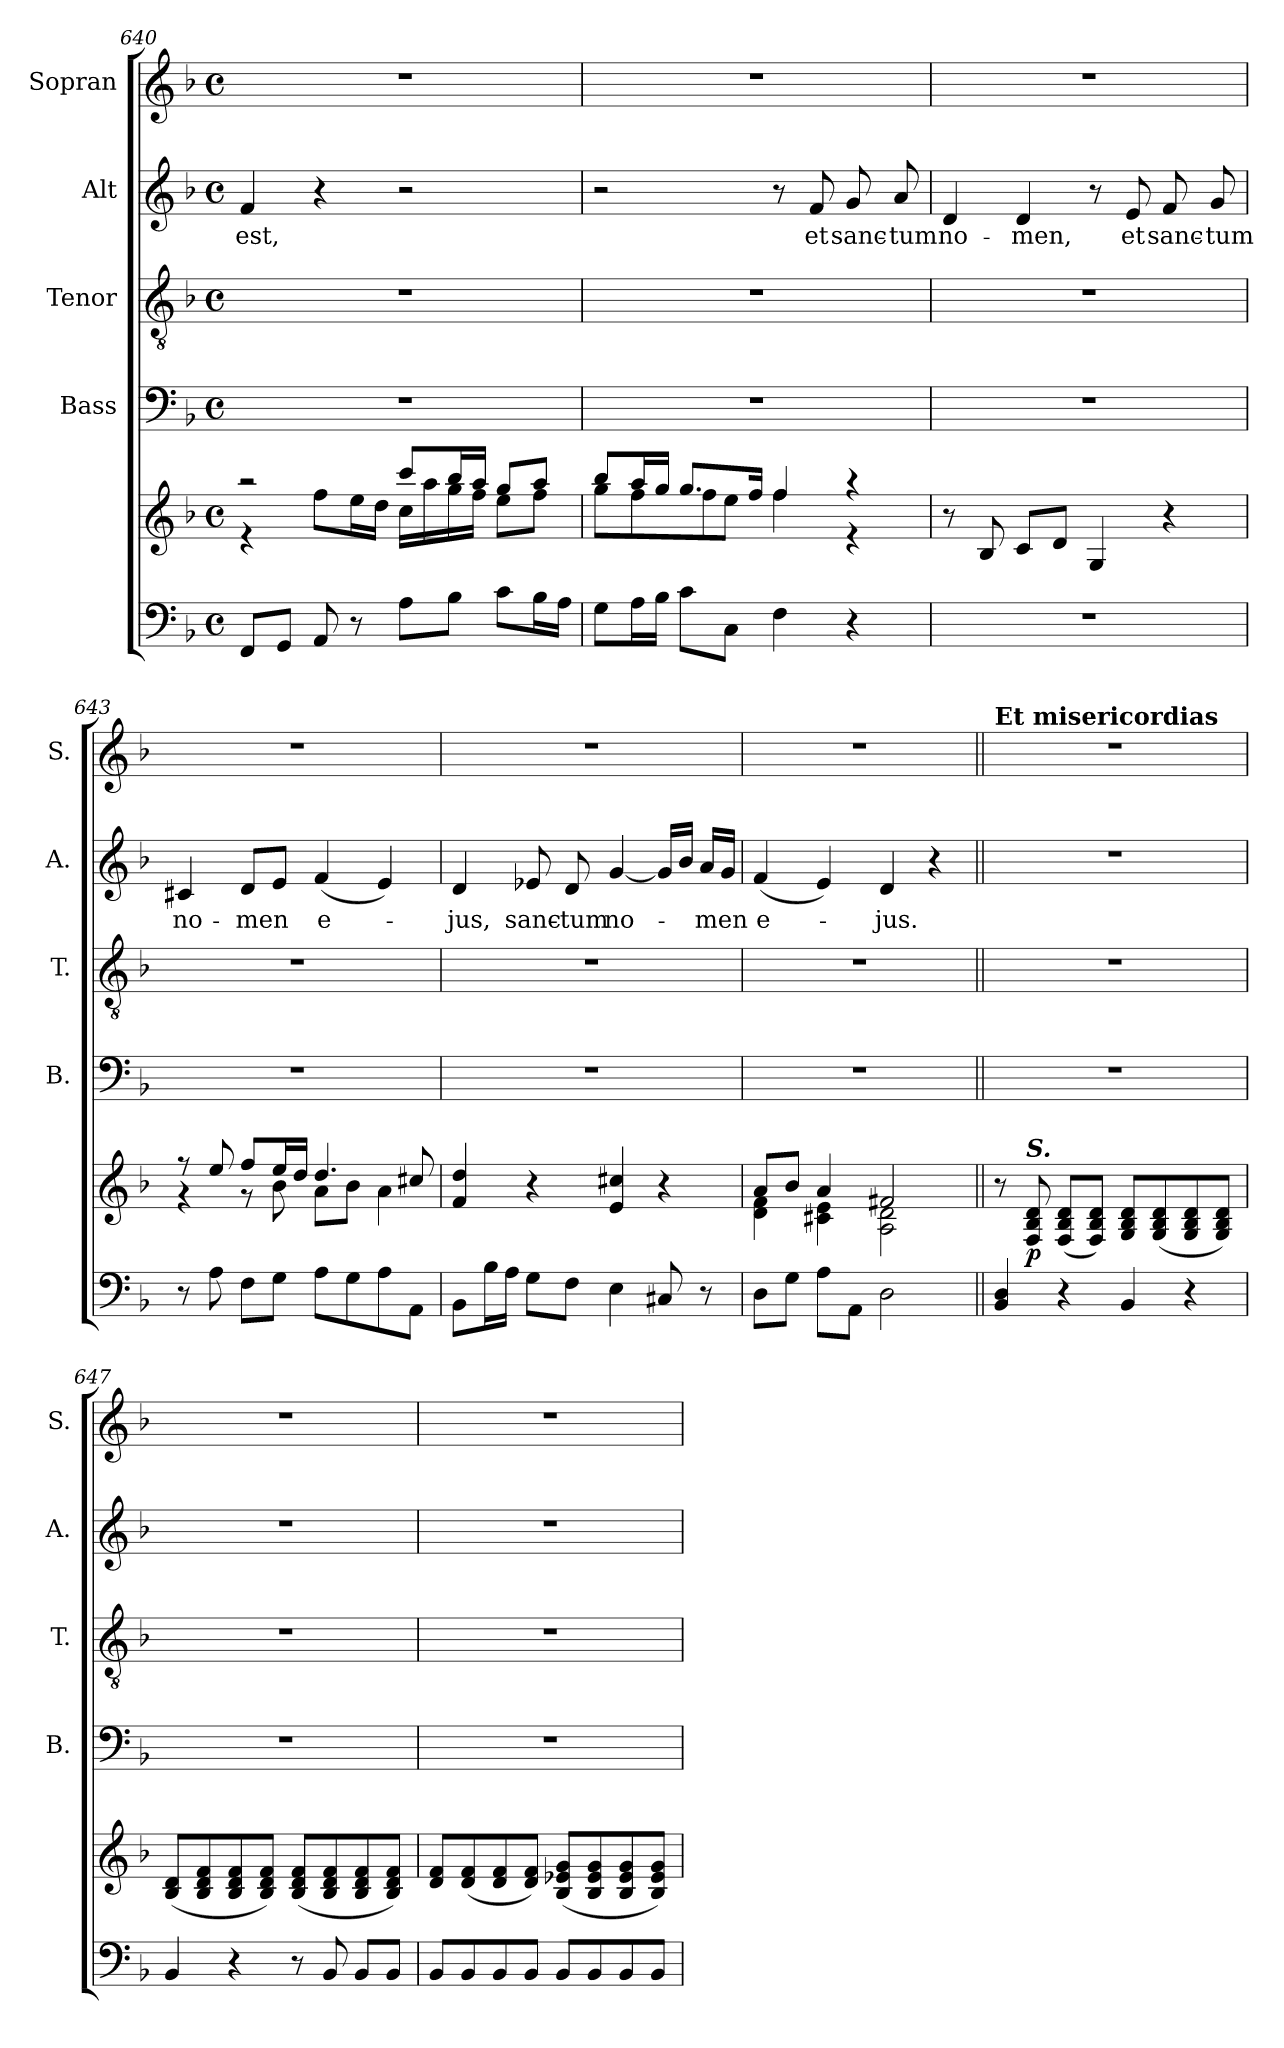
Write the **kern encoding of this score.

**kern	**kern	**dynam	**kern	**kern	**kern	**text	**kern
*part5	*part5	*part5	*part4	*part3	*part2	*part2	*part1
*staff6	*staff5	*staff5/6	*staff4	*staff3	*staff2	*staff2	*staff1
*	*	*	*I"Bass	*I"Tenor	*I"Alt	*	*I"Sopran
*	*	*	*I'B.	*I'T.	*I'A.	*	*I'S.
*clefF4	*clefG2	*	*clefF4	*clefGv2	*clefG2	*	*clefG2
*k[b-]	*k[b-]	*	*k[b-]	*k[b-]	*k[b-]	*	*k[b-]
*F:	*F:	*	*F:	*F:	*F:	*	*F:
*M4/4	*M4/4	*	*M4/4	*M4/4	*M4/4	*	*M4/4
*met(c)	*met(c)	*	*met(c)	*met(c)	*met(c)	*	*met(c)
=640	=640	=640	=640	=640	=640	=640	=640
*	*^	*	*	*	*	*	*
!	!	!	!	!	!	!	!LO:LY:b	!
8FF/L	2raa	4r	.	1r	1r	4f/	est,	1r
8GG/J	.	.	.	.	.	.	.	.
8AA/	.	8ff\L	.	.	.	4r	.	.
8r	.	16ee\L	.	.	.	.	.	.
.	.	16dd\JJ	.	.	.	.	.	.
8A\L	8ccc/L	16cc\LL	.	.	.	2r	.	.
.	.	16aa\	.	.	.	.	.	.
8B-\J	16bb-/L	16gg\	.	.	.	.	.	.
.	16aa/JJ	16ff\JJ	.	.	.	.	.	.
8c\L	8gg/L	8ee\L	.	.	.	.	.	.
16B-\L	8aa/J	8ff\J	.	.	.	.	.	.
16A\JJ	.	.	.	.	.	.	.	.
=641	=641	=641	=641	=641	=641	=641	=641	=641
8G\L	8bb-/L	8gg\L	.	1r	1r	2r	.	1r
16A\L	16aa/L	8ff\	.	.	.	.	.	.
16B-\JJ	16gg/JJ	.	.	.	.	.	.	.
8c\L	8.gg/L	8ff\	.	.	.	.	.	.
8C\J	.	8ee\J	.	.	.	.	.	.
.	16ff/Jk	.	.	.	.	.	.	.
4F\	4ff/	4ff\	.	.	.	8r	.	.
!	!	!	!	!	!	!	!LO:LY:b	!
.	.	.	.	.	.	8f/	et	.
!	!	!	!	!	!	!	!LO:LY:b	!
4r	4r	4r	.	.	.	8g/	sanc-	.
!	!	!	!	!	!	!	!LO:LY:b	!
.	.	.	.	.	.	8a/	-tum	.
*	*v	*v	*	*	*	*	*	*
=642	=642	=642	=642	=642	=642	=642	=642
!	!	!	!	!	!	!LO:LY:b	!
1r	8r	.	1r	1r	4d/	no-	1r
.	8B-/	.	.	.	.	.	.
!	!	!	!	!	!	!LO:LY:b	!
.	8c/L	.	.	.	4d/	-men,	.
.	8d/J	.	.	.	.	.	.
.	4G/	.	.	.	8r	.	.
!	!	!	!	!	!	!LO:LY:b	!
.	.	.	.	.	8e/	et	.
!	!	!	!	!	!	!LO:LY:b	!
.	4r	.	.	.	8f/	sanc-	.
!	!	!	!	!	!	!LO:LY:b	!
.	.	.	.	.	8g/	-tum	.
!!LO:LB:g=z
=643	=643	=643	=643	=643	=643	=643	=643
*	*^	*	*	*	*	*	*
!	!	!	!	!	!	!	!LO:LY:b	!
8r	8rff	4rf	.	1r	1r	4c#X/	no-	1r
8A\	8ee/	.	.	.	.	.	.	.
!	!	!	!	!	!	!	!LO:LY:b	!
8F\L	8ff/L	8rg	.	.	.	8d/L	-men	.
8G\J	16ee/L	8b-\	.	.	.	8e/J	.	.
.	16dd/JJ	.	.	.	.	.	.	.
!	!	!	!	!	!	!	!LO:LY:b	!
8A\L	4.dd/	8a\L	.	.	.	(<4f/	e-	.
8G\	.	8b-\J	.	.	.	.	.	.
8A\	.	4a\	.	.	.	4e/)	.	.
8AA\J	8cc#X/	.	.	.	.	.	.	.
*	*v	*v	*	*	*	*	*	*
=644	=644	=644	=644	=644	=644	=644	=644
!	!	!	!	!	!	!LO:LY:b	!
8BB-\L	4f/ 4dd/	.	1r	1r	4d/	-jus,	1r
16B-\L	.	.	.	.	.	.	.
16A\JJ	.	.	.	.	.	.	.
!	!	!	!	!	!	!LO:LY:b	!
8G\L	4r	.	.	.	8e-X/	sanc-	.
!	!	!	!	!	!	!LO:LY:b	!
8F\J	.	.	.	.	8d/	-tum	.
!	!	!	!	!	!	!LO:LY:b	!
4E\	4e/ 4cc#X/	.	.	.	[4g/	no-	.
8C#X/	4r	.	.	.	16g/LL]	.	.
.	.	.	.	.	16b-/JJ	.	.
!	!	!	!	!	!	!LO:LY:b	!
8r	.	.	.	.	16a/LL	-men	.
.	.	.	.	.	16g/JJ	.	.
=645	=645	=645	=645	=645	=645	=645	=645
*	*^	*	*	*	*	*	*
!	!	!	!	!	!	!	!LO:LY:b	!
8D\L	8a/L	4d\ 4f\	.	1r	1r	(<4f/	e-	1r
8G\J	8b-/J	.	.	.	.	.	.	.
8A\L	4a/	4c#X\ 4e\	.	.	.	4e/)	.	.
8AA\J	.	.	.	.	.	.	.	.
!	!	!	!	!	!	!	!LO:LY:b	!
2D\	2f#X/	2A\ 2d\	.	.	.	4d/	-jus.	.
.	.	.	.	.	.	4r	.	.
*	*v	*v	*	*	*	*	*	*
=646||	=646||	=646||	=646||	=646||	=646||	=646||	=646||
!	!	!	!	!	!	!	!LO:TX:a:B:t=Et misericordias
4BB-/ 4D/	8r	.	1r	1r	1r	.	1r
!	!LO:TX:a:Bi:t=S.	!	!	!	!	!	!
!	!	!LO:DY:b	!	!	!	!	!
.	8F/ 8B-/ 8d/	p	.	.	.	.	.
4r	(<8F/ 8B-/ 8d/L	.	.	.	.	.	.
.	8F/ 8B-/ 8d/J)	.	.	.	.	.	.
4BB-/	8G/ 8B-/ 8d/L	.	.	.	.	.	.
.	(<8G/ 8B-/ 8d/	.	.	.	.	.	.
4r	8G/ 8B-/ 8d/	.	.	.	.	.	.
.	8G/ 8B-/ 8d/J)	.	.	.	.	.	.
=647	=647	=647	=647	=647	=647	=647	=647
4BB-/	(<8B-/ 8d/L	.	1r	1r	1r	.	1r
.	8B-/ 8d/ 8f/	.	.	.	.	.	.
4r	8B-/ 8d/ 8f/	.	.	.	.	.	.
.	8B-/ 8d/ 8f/J)	.	.	.	.	.	.
8r	(<8B-/ 8d/ 8f/L	.	.	.	.	.	.
8BB-/	8B-/ 8d/ 8f/	.	.	.	.	.	.
8BB-/L	8B-/ 8d/ 8f/	.	.	.	.	.	.
8BB-/J	8B-/ 8d/ 8f/J)	.	.	.	.	.	.
!!LO:PB:g=z
=648	=648	=648	=648	=648	=648	=648	=648
8BB-/L	8d/ 8f/L	.	1r	1r	1r	.	1r
8BB-/	(<8d/ 8f/	.	.	.	.	.	.
8BB-/	8d/ 8f/	.	.	.	.	.	.
8BB-/J	8d/ 8f/J)	.	.	.	.	.	.
8BB-/L	(<8B-/ 8e-X/ 8g/L	.	.	.	.	.	.
8BB-/	8B-/ 8e-/ 8g/	.	.	.	.	.	.
8BB-/	8B-/ 8e-/ 8g/	.	.	.	.	.	.
8BB-/J	8B-/ 8e-/ 8g/J)	.	.	.	.	.	.
=	=	=	=	=	=	=	=
*-	*-	*-	*-	*-	*-	*-	*-
